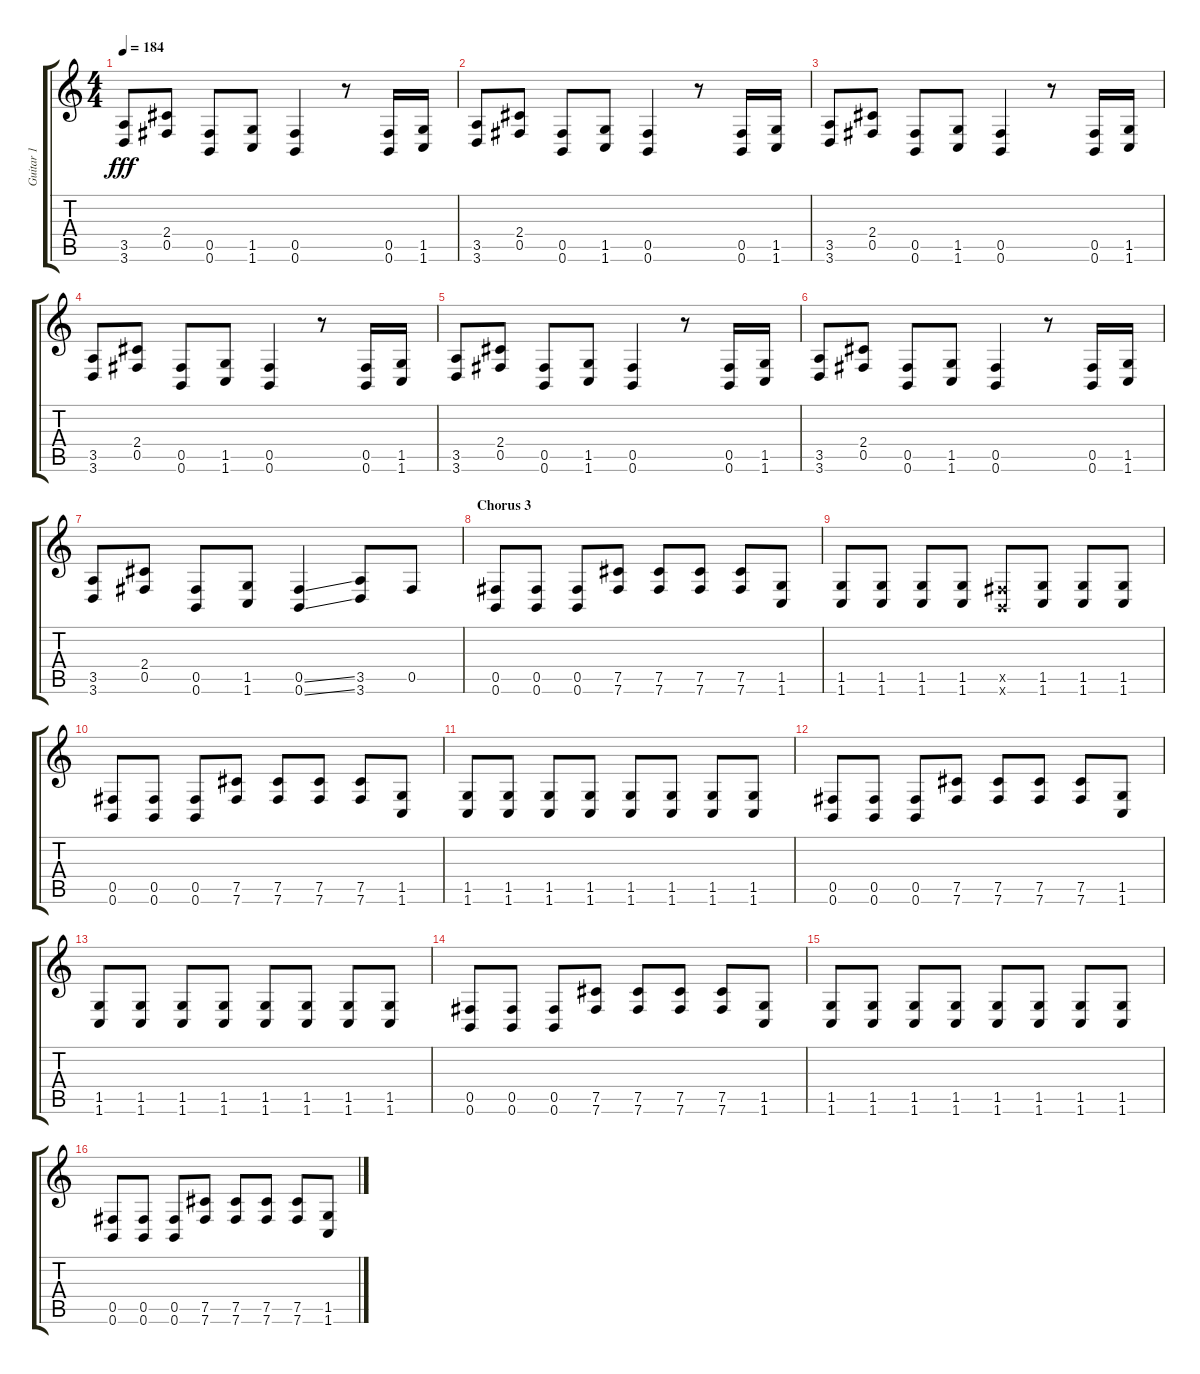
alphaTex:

\track ("Guitar 1" "Guitar 1") {instrument distortionguitar}
\staff {score tabs}
\tuning (Db4 Ab3 E3 B2 Gb2 B1) {hide}
\ts (4 4)
\tempo 184
\clef g2
\ks c
(3.5 3.6).8{dy fff} (2.4 0.5).8 (0.5 0.6).8 (1.5 1.6).8 (0.5 0.6).4 r.8 (0.5 0.6).16 (1.5 1.6).16 |
(3.5 3.6).8 (2.4 0.5).8 (0.5 0.6).8 (1.5 1.6).8 (0.5 0.6).4 r.8 (0.5 0.6).16 (1.5 1.6).16 |
(3.5 3.6).8 (2.4 0.5).8 (0.5 0.6).8 (1.5 1.6).8 (0.5 0.6).4 r.8 (0.5 0.6).16 (1.5 1.6).16 |
(3.5 3.6).8 (2.4 0.5).8 (0.5 0.6).8 (1.5 1.6).8 (0.5 0.6).4 r.8 (0.5 0.6).16 (1.5 1.6).16 |
(3.5 3.6).8 (2.4 0.5).8 (0.5 0.6).8 (1.5 1.6).8 (0.5 0.6).4 r.8 (0.5 0.6).16 (1.5 1.6).16 |
(3.5 3.6).8 (2.4 0.5).8 (0.5 0.6).8 (1.5 1.6).8 (0.5 0.6).4 r.8 (0.5 0.6).16 (1.5 1.6).16 |
(3.5 3.6).8 (2.4 0.5).8 (0.5 0.6).8 (1.5 1.6).8 (0.5{ss} 0.6{ss}).4 (3.5 3.6).8 0.5.8 |
\section ("" "Chorus 3")
(0.5 0.6).8 (0.5 0.6).8 (0.5 0.6).8 (7.5 7.6).8 (7.5 7.6).8 (7.5 7.6).8 (7.5 7.6).8 (1.5 1.6).8 |
(1.5 1.6).8 (1.5 1.6).8 (1.5 1.6).8 (1.5 1.6).8 (0.5{x} 0.6{x}).8 (1.5 1.6).8 (1.5 1.6).8 (1.5 1.6).8 |
(0.5 0.6).8 (0.5 0.6).8 (0.5 0.6).8 (7.5 7.6).8 (7.5 7.6).8 (7.5 7.6).8 (7.5 7.6).8 (1.5 1.6).8 |
(1.5 1.6).8 (1.5 1.6).8 (1.5 1.6).8 (1.5 1.6).8 (1.5 1.6).8 (1.5 1.6).8 (1.5 1.6).8 (1.5 1.6).8 |
(0.5 0.6).8 (0.5 0.6).8 (0.5 0.6).8 (7.5 7.6).8 (7.5 7.6).8 (7.5 7.6).8 (7.5 7.6).8 (1.5 1.6).8 |
(1.5 1.6).8 (1.5 1.6).8 (1.5 1.6).8 (1.5 1.6).8 (1.5 1.6).8 (1.5 1.6).8 (1.5 1.6).8 (1.5 1.6).8 |
(0.5 0.6).8 (0.5 0.6).8 (0.5 0.6).8 (7.5 7.6).8 (7.5 7.6).8 (7.5 7.6).8 (7.5 7.6).8 (1.5 1.6).8 |
(1.5 1.6).8 (1.5 1.6).8 (1.5 1.6).8 (1.5 1.6).8 (1.5 1.6).8 (1.5 1.6).8 (1.5 1.6).8 (1.5 1.6).8 |
(0.5 0.6).8 (0.5 0.6).8 (0.5 0.6).8 (7.5 7.6).8 (7.5 7.6).8 (7.5 7.6).8 (7.5 7.6).8 (1.5 1.6).8
